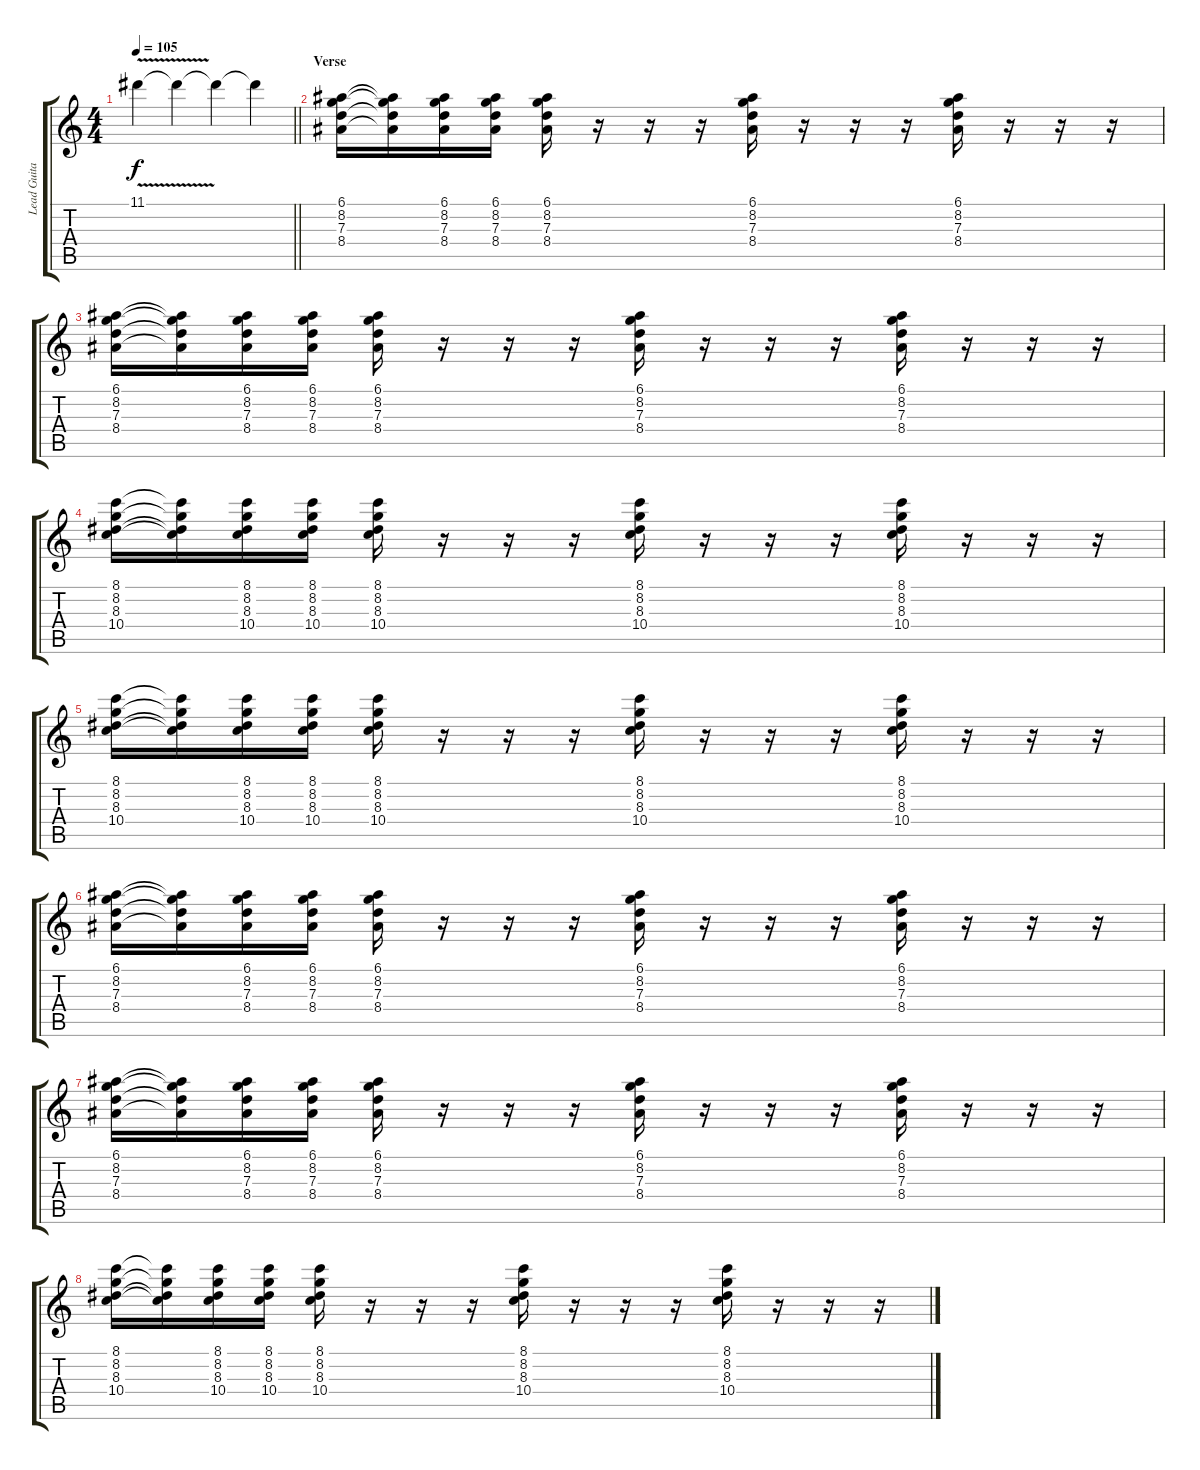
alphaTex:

\track ("Lead Guitar" "Lead Guita") {instrument electricguitarclean}
\staff {score tabs}
\tuning (E4 B3 G3 D3 A2 E2) {hide}
\ts (4 4)
\tempo 105
\clef g2
\barLineRight lightlight
\ks c
11.1{v}.4{dy f} 11.1{t}.4 11.1{t}.4 11.1{t}.4 |
\section ("" "Verse")
(6.1 8.2 7.3 8.4).16 (6.1{t} 8.2{t} 7.3{t} 8.4{t}).16 (6.1 8.2 7.3 8.4).16 (6.1 8.2 7.3 8.4).16 (6.1 8.2 7.3 8.4).16 r.16 r.16 r.16 (6.1 8.2 7.3 8.4).16 r.16 r.16 r.16 (6.1 8.2 7.3 8.4).16 r.16 r.16 r.16 |
(6.1 8.2 7.3 8.4).16 (6.1{t} 8.2{t} 7.3{t} 8.4{t}).16 (6.1 8.2 7.3 8.4).16 (6.1 8.2 7.3 8.4).16 (6.1 8.2 7.3 8.4).16 r.16 r.16 r.16 (6.1 8.2 7.3 8.4).16 r.16 r.16 r.16 (6.1 8.2 7.3 8.4).16 r.16 r.16 r.16 |
(8.1 8.2 8.3 10.4).16 (8.1{t} 8.2{t} 8.3{t} 10.4{t}).16 (8.1 8.2 8.3 10.4).16 (8.1 8.2 8.3 10.4).16 (8.1 8.2 8.3 10.4).16 r.16 r.16 r.16 (8.1 8.2 8.3 10.4).16 r.16 r.16 r.16 (8.1 8.2 8.3 10.4).16 r.16 r.16 r.16 |
(8.1 8.2 8.3 10.4).16 (8.1{t} 8.2{t} 8.3{t} 10.4{t}).16 (8.1 8.2 8.3 10.4).16 (8.1 8.2 8.3 10.4).16 (8.1 8.2 8.3 10.4).16 r.16 r.16 r.16 (8.1 8.2 8.3 10.4).16 r.16 r.16 r.16 (8.1 8.2 8.3 10.4).16 r.16 r.16 r.16 |
(6.1 8.2 7.3 8.4).16 (6.1{t} 8.2{t} 7.3{t} 8.4{t}).16 (6.1 8.2 7.3 8.4).16 (6.1 8.2 7.3 8.4).16 (6.1 8.2 7.3 8.4).16 r.16 r.16 r.16 (6.1 8.2 7.3 8.4).16 r.16 r.16 r.16 (6.1 8.2 7.3 8.4).16 r.16 r.16 r.16 |
(6.1 8.2 7.3 8.4).16 (6.1{t} 8.2{t} 7.3{t} 8.4{t}).16 (6.1 8.2 7.3 8.4).16 (6.1 8.2 7.3 8.4).16 (6.1 8.2 7.3 8.4).16 r.16 r.16 r.16 (6.1 8.2 7.3 8.4).16 r.16 r.16 r.16 (6.1 8.2 7.3 8.4).16 r.16 r.16 r.16 |
(8.1 8.2 8.3 10.4).16 (8.1{t} 8.2{t} 8.3{t} 10.4{t}).16 (8.1 8.2 8.3 10.4).16 (8.1 8.2 8.3 10.4).16 (8.1 8.2 8.3 10.4).16 r.16 r.16 r.16 (8.1 8.2 8.3 10.4).16 r.16 r.16 r.16 (8.1 8.2 8.3 10.4).16 r.16 r.16 r.16
